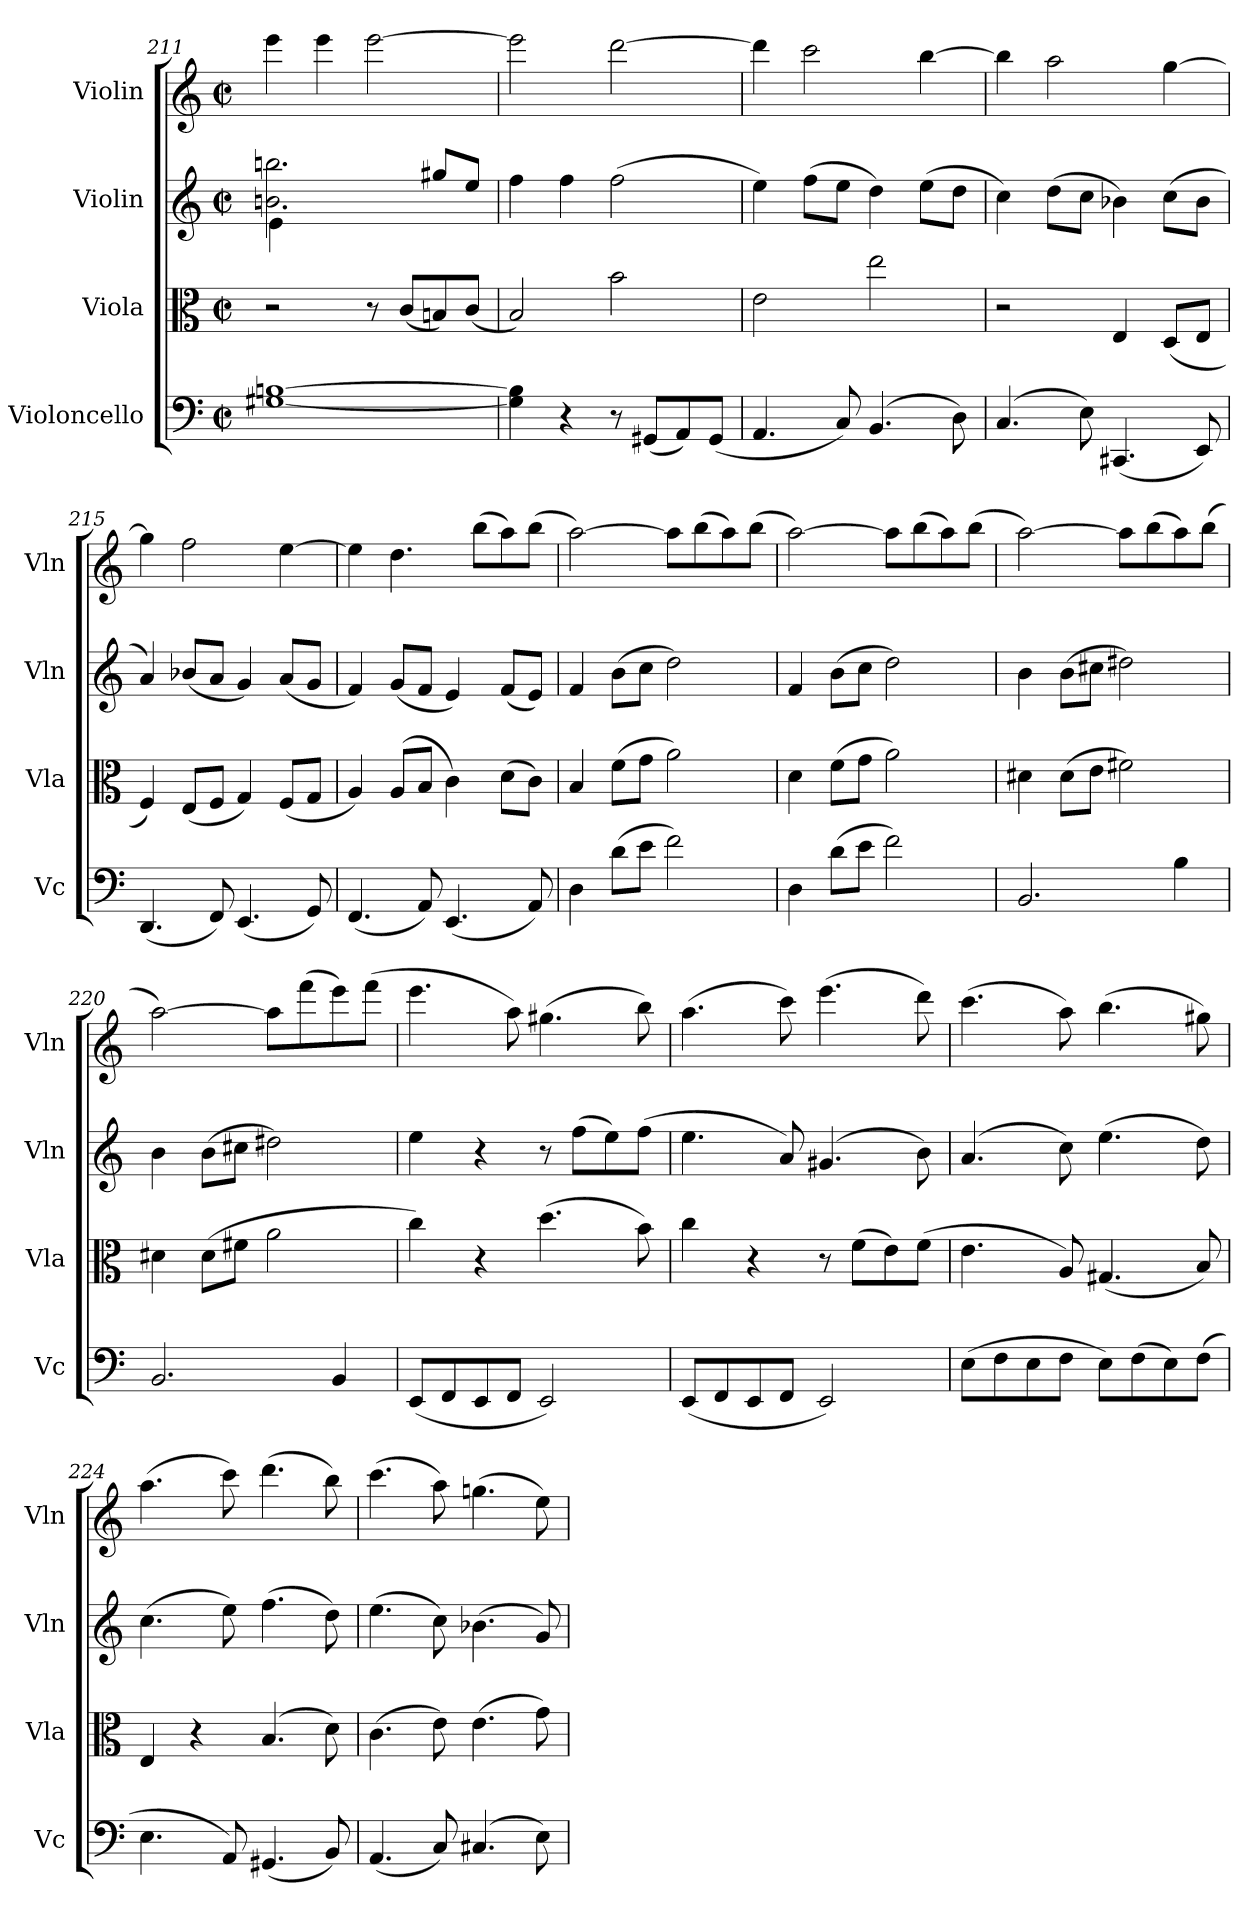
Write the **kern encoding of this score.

**kern	**kern	**kern	**kern
*part4	*part3	*part2	*part1
*staff4	*staff3	*staff2	*staff1
*I"Violoncello	*I"Viola	*I"Violin	*I"Violin
*I'Vc	*I'Vla	*I'Vln	*I'Vln
*clefF4	*clefC3	*clefG2	*clefG2
*k[]	*k[]	*k[]	*k[]
*M2/2	*M2/2	*M2/2	*M2/2
*met(c|)	*met(c|)	*met(c|)	*met(c|)
=211	=211	=211	=211
*	*	*^	*
[1G#X [1Bn	2r	2.bn\ 2.bbn\	4e\	4eee\
.	.	.	4ryy	4eee\
.	8r	.	2ryy	[2eee\
.	(8c/L	.	.	.
.	8Bn/)	8gg#X/L	.	.
.	(8c/J	8ee/J	.	.
*	*	*v	*v	*
=212	=212	=212	=212
4G#\] 4B\]	2B/)	4ff\	2eee\]
4r	.	4ff\	.
8r	2b\	(2ff\	[2ddd\
(8GG#X/L	.	.	.
8AA/)	.	.	.
(8GG#/J	.	.	.
=213	=213	=213	=213
4.AA/	2e\	4ee\)	4ddd\]
.	.	(8ff\L	2ccc\
8C/)	.	8ee\J	.
(4.BB/	2ee\	4dd\)	.
.	.	(8ee\L	[4bb\
8D\)	.	8dd\J	.
=214	=214	=214	=214
(4.C/	2r	4cc\)	4bb\]
.	.	(8dd\L	2aa\
8E\)	.	8cc\J	.
(4.CC#X/	4E/	4b-X\)	.
.	(8D/L	(8cc\L	[4gg\
8EE/)	8E/J	8b-\J	.
=215	=215	=215	=215
(4.DD/	4F/)	4a/)	4gg\]
.	(8E/L	(8b-X/L	2ff\
8FF/)	8F/J	8a/J	.
(4.EE/	4G/)	4g/)	.
.	(8F/L	(8a/L	[4ee\
8GG/)	8G/J	8g/J	.
!!LO:LB:g=z
=216	=216	=216	=216
(4.FF/	4A/)	4f/)	4ee\]
.	(8A/L	(8g/L	4.dd\
8AA/)	8B/J	8f/J	.
(4.EE/	4c\)	4e/)	.
.	.	.	(8bb\L
.	(8d\L	(8f/L	8aa\)
8AA/)	8c\J)	8e/J)	(8bb\J
=217	=217	=217	=217
4D\	4B/	4f/	[2aa\)
(8d\L	(8f\L	(8b\L	.
8e\J	8g\J	8cc\J	.
2f\)	2a\)	2dd\)	8aa\L]
.	.	.	(8bb\
.	.	.	8aa\)
.	.	.	(8bb\J
=218	=218	=218	=218
4D\	4d\	4f/	[2aa\)
(8d\L	(8f\L	(8b\L	.
8e\J	8g\J	8cc\J	.
2f\)	2a\)	2dd\)	8aa\L]
.	.	.	(8bb\
.	.	.	8aa\)
.	.	.	(8bb\J
=219	=219	=219	=219
2.BB/	4d#X\	4b\	[2aa\)
.	(8d#\L	(8b\L	.
.	8e\J	8cc#X\J	.
.	2f#X\)	2dd#X\)	8aa\L]
.	.	.	(8bb\
4B\	.	.	8aa\)
.	.	.	(8bb\J
=220	=220	=220	=220
2.BB/	4d#X\	4b\	[2aa\)
.	(8d#\L	(8b\L	.
.	8f#X\J	8cc#X\J	.
.	2a\	2dd#X\)	8aa\L]
.	.	.	(8fff\
4BB/	.	.	8eee\)
.	.	.	(8fff\J
=221	=221	=221	=221
(8EE/L	4cc\)	4ee\	4.eee\
8FF/	.	.	.
8EE/	4r	4r	.
8FF/J	.	.	8aa\)
2EE/)	(4.dd\	8r	(4.gg#X\
.	.	(8ff\L	.
.	.	8ee\)	.
.	8b\)	(8ff\J	8bb\)
=222	=222	=222	=222
(8EE/L	4cc\	4.ee\	(4.aa\
8FF/	.	.	.
8EE/	4r	.	.
8FF/J	.	8a/)	8ccc\)
2EE/)	8r	(4.g#X/	(4.eee\
.	(8f\L	.	.
.	8e\)	.	.
.	(8f\J	8b\)	8ddd\)
=223	=223	=223	=223
(8E\L	4.e\	(4.a/	(4.ccc\
8F\	.	.	.
8E\	.	.	.
8F\J	8A/)	8cc\)	8aa\)
8E\L)	(4.G#X/	(4.ee\	(4.bb\
(8F\	.	.	.
8E\)	.	.	.
(8F\J	8B/)	8dd\)	8gg#X\)
!!LO:LB:g=z
=224	=224	=224	=224
4.E\	4E/	(4.cc\	(4.aa\
.	4r	.	.
8AA/)	.	8ee\)	8ccc\)
(4.GG#X/	(4.B/	(4.ff\	(4.ddd\
8BB/)	8d\)	8dd\)	8bb\)
=225	=225	=225	=225
(4.AA/	(4.c\	(4.ee\	(4.ccc\
8C/)	8e\)	8cc\)	8aa\)
(4.C#X/	(4.e\	(4.b-X\	(4.ggn\
8E\)	8g\)	8g/)	8ee\)
=	=	=	=
*-	*-	*-	*-
